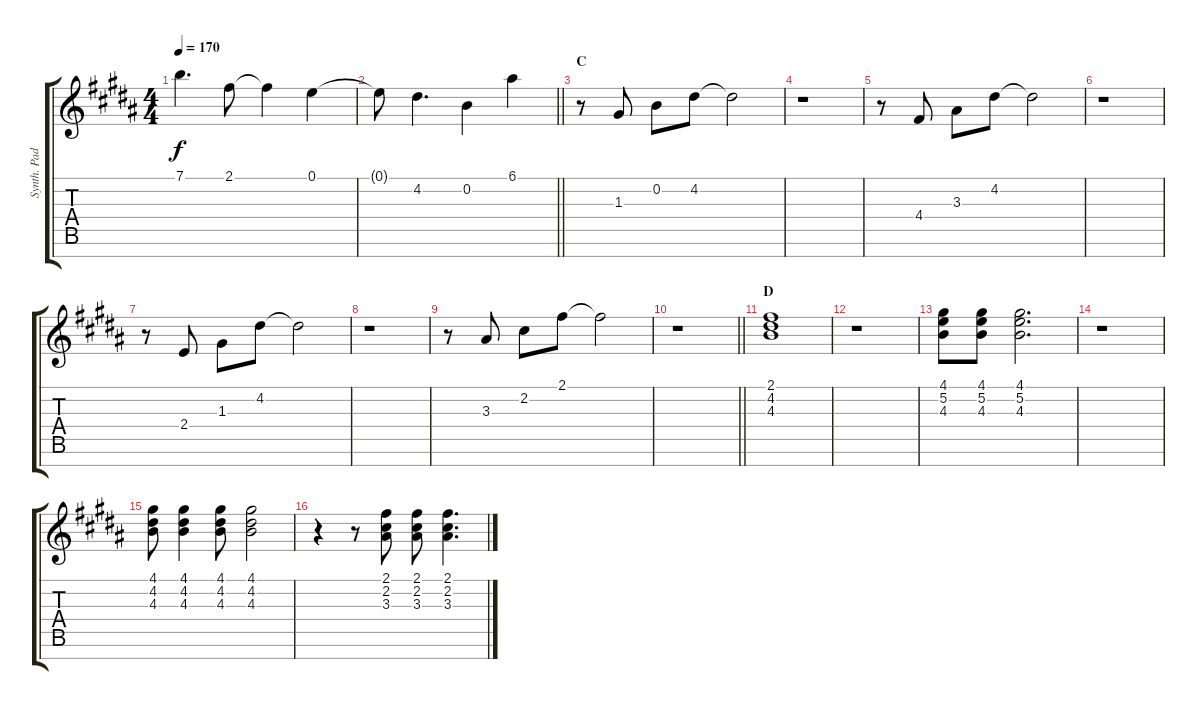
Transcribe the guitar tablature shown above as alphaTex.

\track ("Synth. Pad" "Synth. Pad") {instrument fx5brightness}
\staff {score tabs}
\tuning (E5 B4 G4 D4 A3 E3 B2) {hide}
\ts (4 4)
\tempo 170
\clef g2
\ks b
7.1.4{d dy f} 2.1.8 2.1{t}.4 0.1.4 |
\barLineRight lightlight
0.1{t}.8 4.2.4{d} 0.2.4 6.1.4 |
\section ("" "C")
r.8 1.3.8 0.2.8 4.2.8 4.2{t}.2 |
r.1 |
r.8 4.4.8 3.3.8 4.2.8 4.2{t}.2 |
r.1 |
r.8 2.4.8 1.3.8 4.2.8 4.2{t}.2 |
r.1 |
r.8 3.3.8 2.2.8 2.1.8 2.1{t}.2 |
\barLineRight lightlight
r.1 |
\section ("" "D")
(2.1 4.2 4.3).1 |
r.1 |
(4.1 5.2 4.3).8 (4.1 5.2 4.3).8 (4.1 5.2 4.3).2{d} |
r.1 |
(4.1 4.2 4.3).8 (4.1 4.2 4.3).4 (4.1 4.2 4.3).8 (4.1 4.2 4.3).2 |
r.4 r.8 (2.1 2.2 3.3).8 (2.1 2.2 3.3).8 (2.1 2.2 3.3).4{d}
